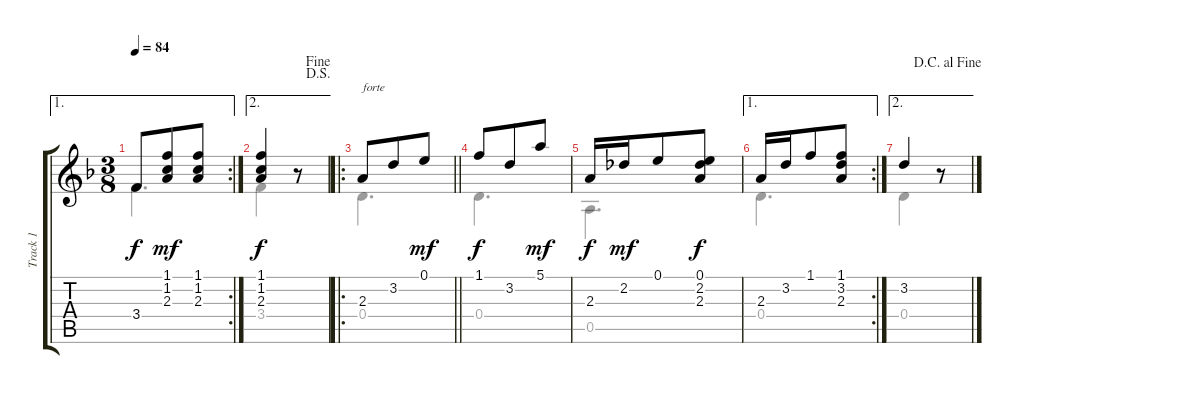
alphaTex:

\track ("Track 1" "Track 1") {instrument acousticguitarsteel}
\staff {score tabs}
\tuning (E4 B3 G3 D3 A2 E2) {hide}
\voice
\ae 1
\rc 2
\ts (3 8)
\tempo 84
\clef g2
\ks f
3.4.8{dy f} (1.1 1.2 2.3).8{dy mf} (1.1 1.2 2.3).8{volume 13} |
\ae 2
\jump fine
\jump dalsegno
(1.1 1.2 2.3).4{dy f} r.8 |
\ro
\barLineRight lightlight
2.3.8{txt "forte" volume 16} 3.2.8 0.1.8{dy mf} |
1.1.8{dy f} 3.2.8 5.1.8{dy mf} |
2.3.16{dy f} 2.2.16{dy mf beam merge} 0.1.8{beam merge} (0.1 2.2 2.3).8{dy f} |
\ae 1
\rc 2
2.3.16 3.2.16{beam merge} 1.1.8{beam merge} (1.1 3.2 2.3).8 |
\ae 2
\jump dacapoalfine
3.2.4 r.8
\voice
\clef g2
\ottava regular
\simile none
\ks f
3.4.4{d dy f} |
3.4.4 r.8 |
\barLineRight lightlight
0.4.4{d} |
0.4.4{d} |
0.5.4{d} |
0.4.4{d} |
0.4.4 r.8
